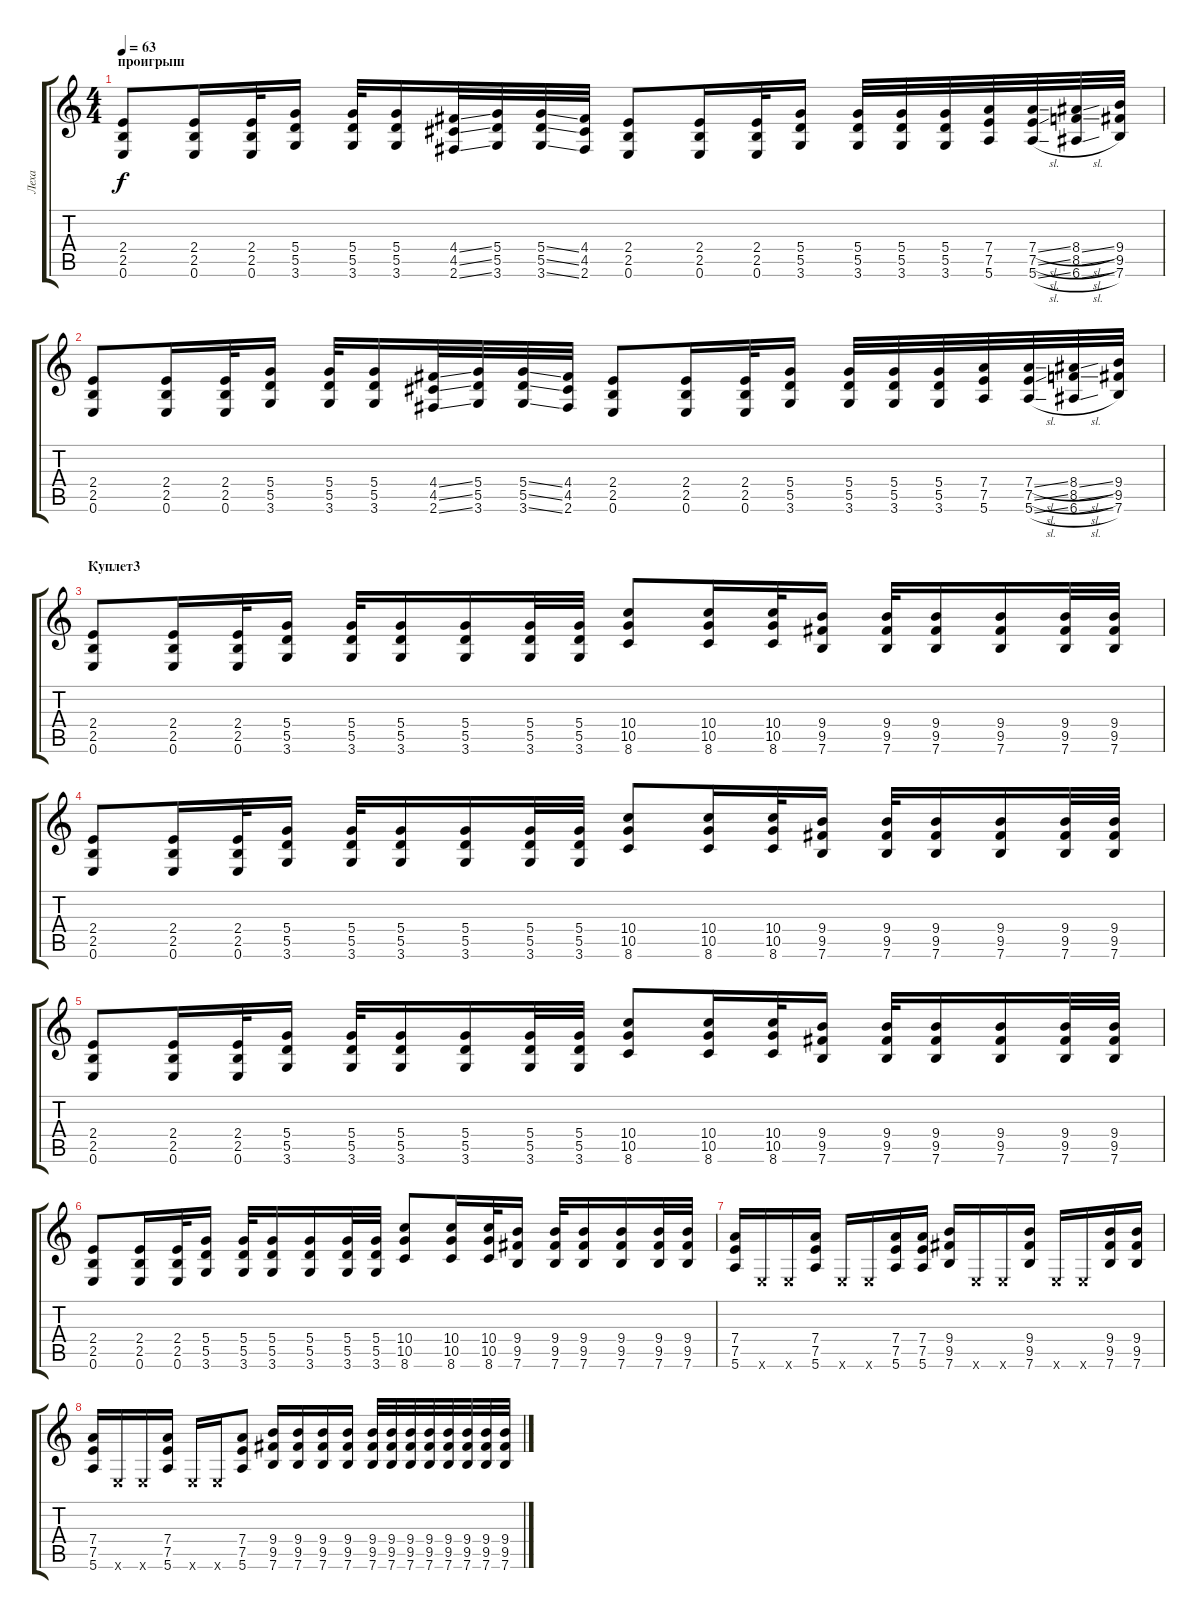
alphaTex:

\track ("Леха" "Леха") {instrument distortionguitar}
\staff {score tabs}
\tuning (E4 B3 G3 D3 A2 E2) {hide}
\ts (4 4)
\section ("" "проигрыш")
\tempo 63
\clef g2
\ks c
(2.4 2.5 0.6).8{dy f} (2.4 2.5 0.6).16 (2.4 2.5 0.6).32 (5.4 5.5 3.6).16 (5.4 5.5 3.6).32 (5.4 5.5 3.6).16 (4.4{ss} 4.5{ss} 2.6{ss}).32 (5.4 5.5 3.6).32 (5.4{ss} 5.5{ss} 3.6{ss}).32 (4.4 4.5 2.6).32 (2.4 2.5 0.6).8 (2.4 2.5 0.6).16 (2.4 2.5 0.6).32 (5.4 5.5 3.6).16 (5.4 5.5 3.6).32 (5.4 5.5 3.6).32 (5.4 5.5 3.6).32 (7.4 7.5 5.6).32 (7.4{sl} 7.5{sl} 5.6{sl}).32 (8.4{sl} 8.5{sl} 6.6{sl}).32 (9.4 9.5 7.6).32 |
(2.4 2.5 0.6).8 (2.4 2.5 0.6).16 (2.4 2.5 0.6).32 (5.4 5.5 3.6).16 (5.4 5.5 3.6).32 (5.4 5.5 3.6).16 (4.4{ss} 4.5{ss} 2.6{ss}).32 (5.4 5.5 3.6).32 (5.4{ss} 5.5{ss} 3.6{ss}).32 (4.4 4.5 2.6).32 (2.4 2.5 0.6).8 (2.4 2.5 0.6).16 (2.4 2.5 0.6).32 (5.4 5.5 3.6).16 (5.4 5.5 3.6).32 (5.4 5.5 3.6).32 (5.4 5.5 3.6).32 (7.4 7.5 5.6).32 (7.4{sl} 7.5{sl} 5.6{sl}).32 (8.4{sl} 8.5{sl} 6.6{sl}).32 (9.4 9.5 7.6).32 |
\section ("" "Куплет3")
(2.4 2.5 0.6).8 (2.4 2.5 0.6).16 (2.4 2.5 0.6).32 (5.4 5.5 3.6).16 (5.4 5.5 3.6).32 (5.4 5.5 3.6).16 (5.4 5.5 3.6).16 (5.4 5.5 3.6).32 (5.4 5.5 3.6).32 (10.4 10.5 8.6).8 (10.4 10.5 8.6).16 (10.4 10.5 8.6).32 (9.4 9.5 7.6).16 (9.4 9.5 7.6).32 (9.4 9.5 7.6).16 (9.4 9.5 7.6).16 (9.4 9.5 7.6).32 (9.4 9.5 7.6).32 |
(2.4 2.5 0.6).8 (2.4 2.5 0.6).16 (2.4 2.5 0.6).32 (5.4 5.5 3.6).16 (5.4 5.5 3.6).32 (5.4 5.5 3.6).16 (5.4 5.5 3.6).16 (5.4 5.5 3.6).32 (5.4 5.5 3.6).32 (10.4 10.5 8.6).8 (10.4 10.5 8.6).16 (10.4 10.5 8.6).32 (9.4 9.5 7.6).16 (9.4 9.5 7.6).32 (9.4 9.5 7.6).16 (9.4 9.5 7.6).16 (9.4 9.5 7.6).32 (9.4 9.5 7.6).32 |
(2.4 2.5 0.6).8 (2.4 2.5 0.6).16 (2.4 2.5 0.6).32 (5.4 5.5 3.6).16 (5.4 5.5 3.6).32 (5.4 5.5 3.6).16 (5.4 5.5 3.6).16 (5.4 5.5 3.6).32 (5.4 5.5 3.6).32 (10.4 10.5 8.6).8 (10.4 10.5 8.6).16 (10.4 10.5 8.6).32 (9.4 9.5 7.6).16 (9.4 9.5 7.6).32 (9.4 9.5 7.6).16 (9.4 9.5 7.6).16 (9.4 9.5 7.6).32 (9.4 9.5 7.6).32 |
(2.4 2.5 0.6).8 (2.4 2.5 0.6).16 (2.4 2.5 0.6).32 (5.4 5.5 3.6).16 (5.4 5.5 3.6).32 (5.4 5.5 3.6).16 (5.4 5.5 3.6).16 (5.4 5.5 3.6).32 (5.4 5.5 3.6).32 (10.4 10.5 8.6).8 (10.4 10.5 8.6).16 (10.4 10.5 8.6).32 (9.4 9.5 7.6).16 (9.4 9.5 7.6).32 (9.4 9.5 7.6).16 (9.4 9.5 7.6).16 (9.4 9.5 7.6).32 (9.4 9.5 7.6).32 |
(7.4 7.5 5.6).16 0.6{x}.16 0.6{x}.16 (7.4 7.5 5.6).16 0.6{x}.16 0.6{x}.16 (7.4 7.5 5.6).16 (7.4 7.5 5.6).16 (9.4 9.5 7.6).16 0.6{x}.16 0.6{x}.16 (9.4 9.5 7.6).16 0.6{x}.16 0.6{x}.16 (9.4 9.5 7.6).16 (9.4 9.5 7.6).16 |
(7.4 7.5 5.6).16 0.6{x}.16 0.6{x}.16 (7.4 7.5 5.6).16 0.6{x}.16 0.6{x}.16 (7.4 7.5 5.6).8 (9.4 9.5 7.6).16 (9.4 9.5 7.6).16 (9.4 9.5 7.6).16 (9.4 9.5 7.6).16 (9.4 9.5 7.6).32 (9.4 9.5 7.6).32 (9.4 9.5 7.6).32 (9.4 9.5 7.6).32 (9.4 9.5 7.6).32 (9.4 9.5 7.6).32 (9.4 9.5 7.6).32 (9.4 9.5 7.6).32
